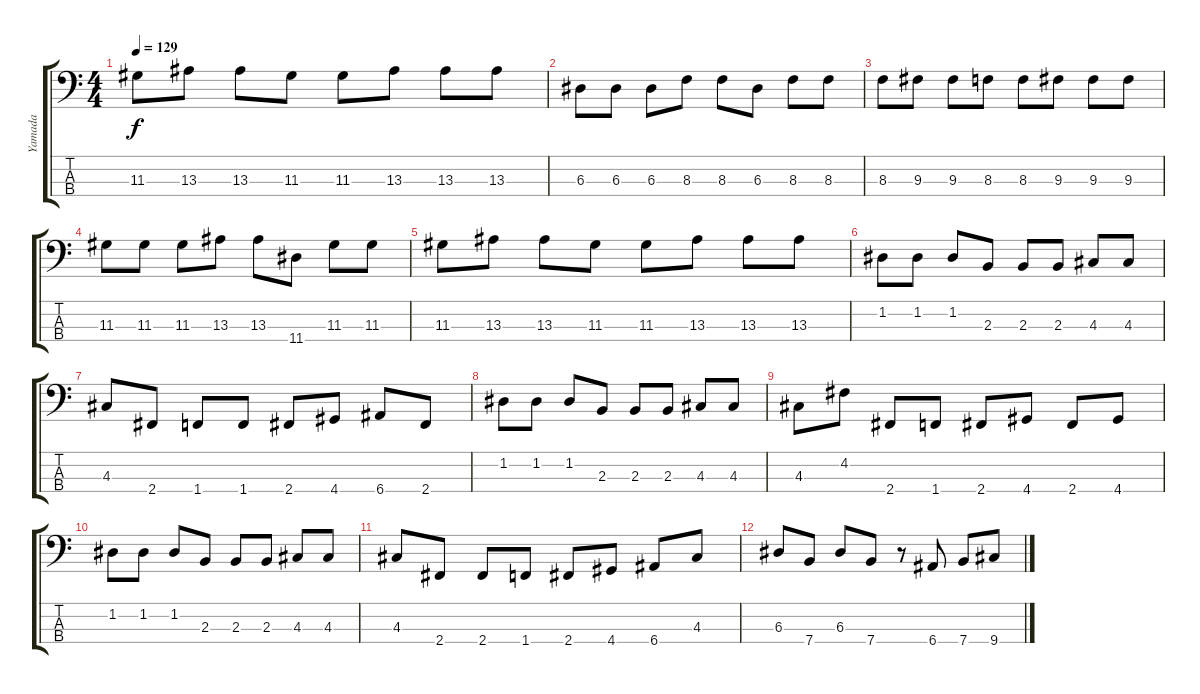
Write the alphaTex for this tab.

\track ("Yamada" "Yamada") {instrument electricbasspick}
\staff {score tabs}
\tuning (G2 D2 A1 E1) {hide}
\ts (4 4)
\tempo 129
\clef f4
\ks c
11.3.8{dy f} 13.3.8 13.3.8 11.3.8 11.3.8 13.3.8 13.3.8 13.3.8 |
6.3.8 6.3.8 6.3.8 8.3.8 8.3.8 6.3.8 8.3.8 8.3.8 |
8.3.8 9.3.8 9.3.8 8.3.8 8.3.8 9.3.8 9.3.8 9.3.8 |
11.3.8 11.3.8 11.3.8 13.3.8 13.3.8 11.4.8 11.3.8 11.3.8 |
11.3.8 13.3.8 13.3.8 11.3.8 11.3.8 13.3.8 13.3.8 13.3.8 |
1.2.8 1.2.8 1.2.8 2.3.8 2.3.8 2.3.8 4.3.8 4.3.8 |
4.3.8 2.4.8 1.4.8 1.4.8 2.4.8 4.4.8 6.4.8 2.4.8 |
1.2.8 1.2.8 1.2.8 2.3.8 2.3.8 2.3.8 4.3.8 4.3.8 |
4.3.8 4.2.8 2.4.8 1.4.8 2.4.8 4.4.8 2.4.8 4.4.8 |
1.2.8 1.2.8 1.2.8 2.3.8 2.3.8 2.3.8 4.3.8 4.3.8 |
4.3.8 2.4.8 2.4.8 1.4.8 2.4.8 4.4.8 6.4.8 4.3.8 |
6.3.8 7.4.8 6.3.8 7.4.8 r.8 6.4.8 7.4.8 9.4.8
